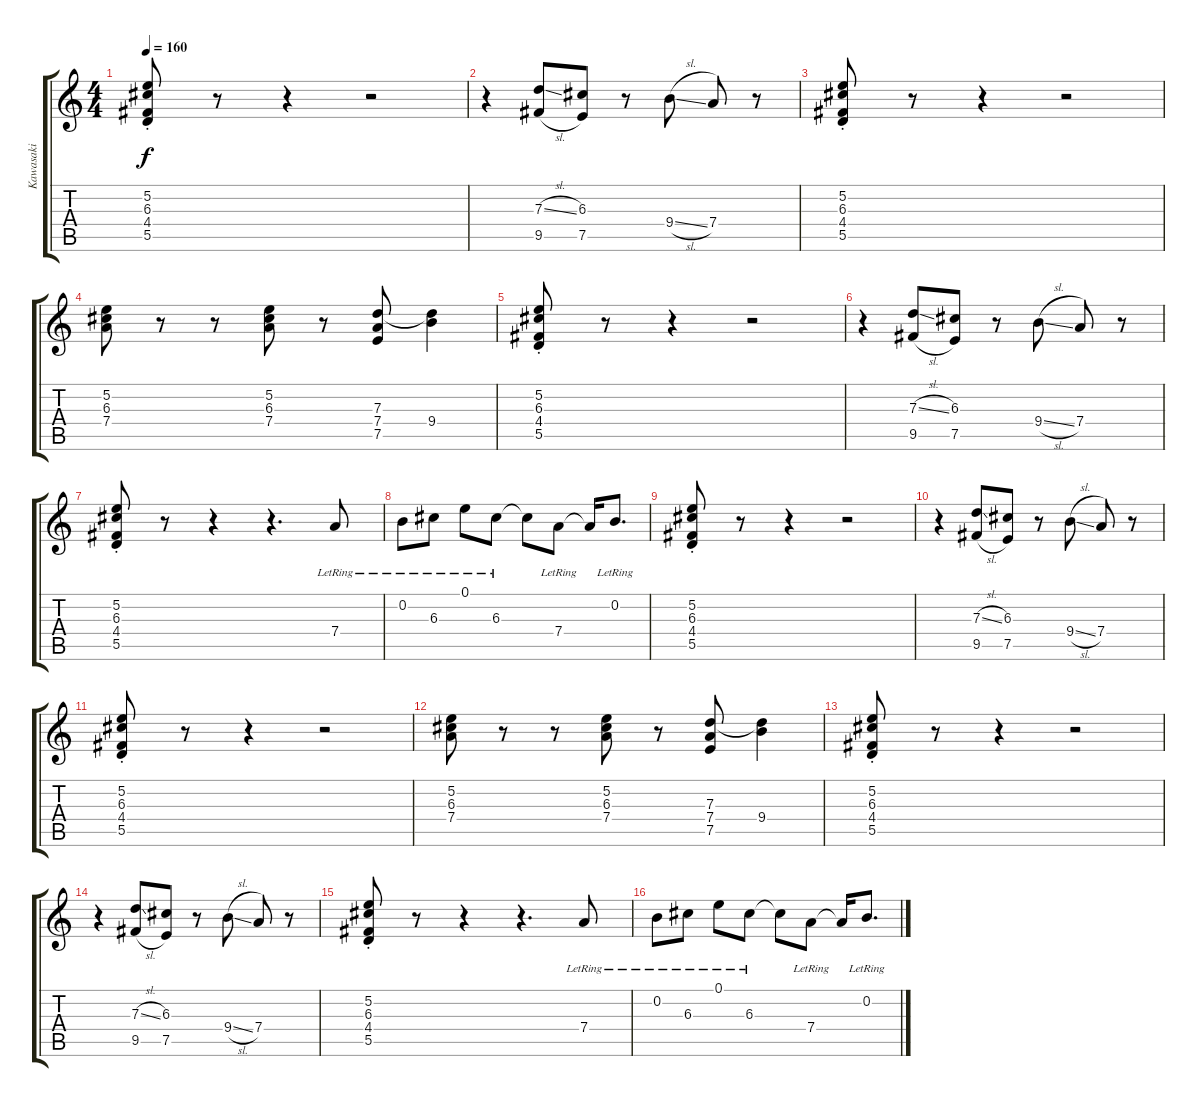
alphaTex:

\track ("Kawasaki" "Kawasaki") {instrument electricguitarjazz}
\staff {score tabs}
\tuning (E4 B3 G3 D3 A2 E2) {hide}
\ts (4 4)
\tempo 160
\clef g2
\ks c
(5.2 6.3{st} 4.4 5.5).8{dy f} r.8 r.4 r.2 |
r.4 (7.3{sl} 9.5{h}).8 (6.3 7.5).8 r.8 9.4{sl}.8 7.4.8 r.8 |
(5.2 6.3{st} 4.4 5.5).8 r.8 r.4 r.2 |
(5.2 6.3 7.4).8 r.8 r.8 (5.2 6.3 7.4).8 r.8 (7.3 7.4 7.5).8 (7.3{t} 9.4).4 |
(5.2 6.3{st} 4.4 5.5).8 r.8 r.4 r.2 |
r.4 (7.3{sl} 9.5{h}).8 (6.3 7.5).8 r.8 9.4{sl}.8 7.4.8 r.8 |
(5.2 6.3{st} 4.4 5.5).8 r.8 r.4 r.4{d} 7.4{lr}.8 |
0.2{lr}.8 6.3{lr}.8 0.1{lr}.8 6.3{lr}.8 6.3{t}.8 7.4{lr}.8 7.4{t}.16 0.2{lr}.8{d} |
(5.2 6.3{st} 4.4 5.5).8 r.8 r.4 r.2 |
r.4 (7.3{sl} 9.5{h}).8 (6.3 7.5).8 r.8 9.4{sl}.8 7.4.8 r.8 |
(5.2 6.3{st} 4.4 5.5).8 r.8 r.4 r.2 |
(5.2 6.3 7.4).8 r.8 r.8 (5.2 6.3 7.4).8 r.8 (7.3 7.4 7.5).8 (7.3{t} 9.4).4 |
(5.2 6.3{st} 4.4 5.5).8 r.8 r.4 r.2 |
r.4 (7.3{sl} 9.5{h}).8 (6.3 7.5).8 r.8 9.4{sl}.8 7.4.8 r.8 |
(5.2 6.3{st} 4.4 5.5).8 r.8 r.4 r.4{d} 7.4{lr}.8 |
0.2{lr}.8 6.3{lr}.8 0.1{lr}.8 6.3{lr}.8 6.3{t}.8 7.4{lr}.8 7.4{t}.16 0.2{lr}.8{d}
